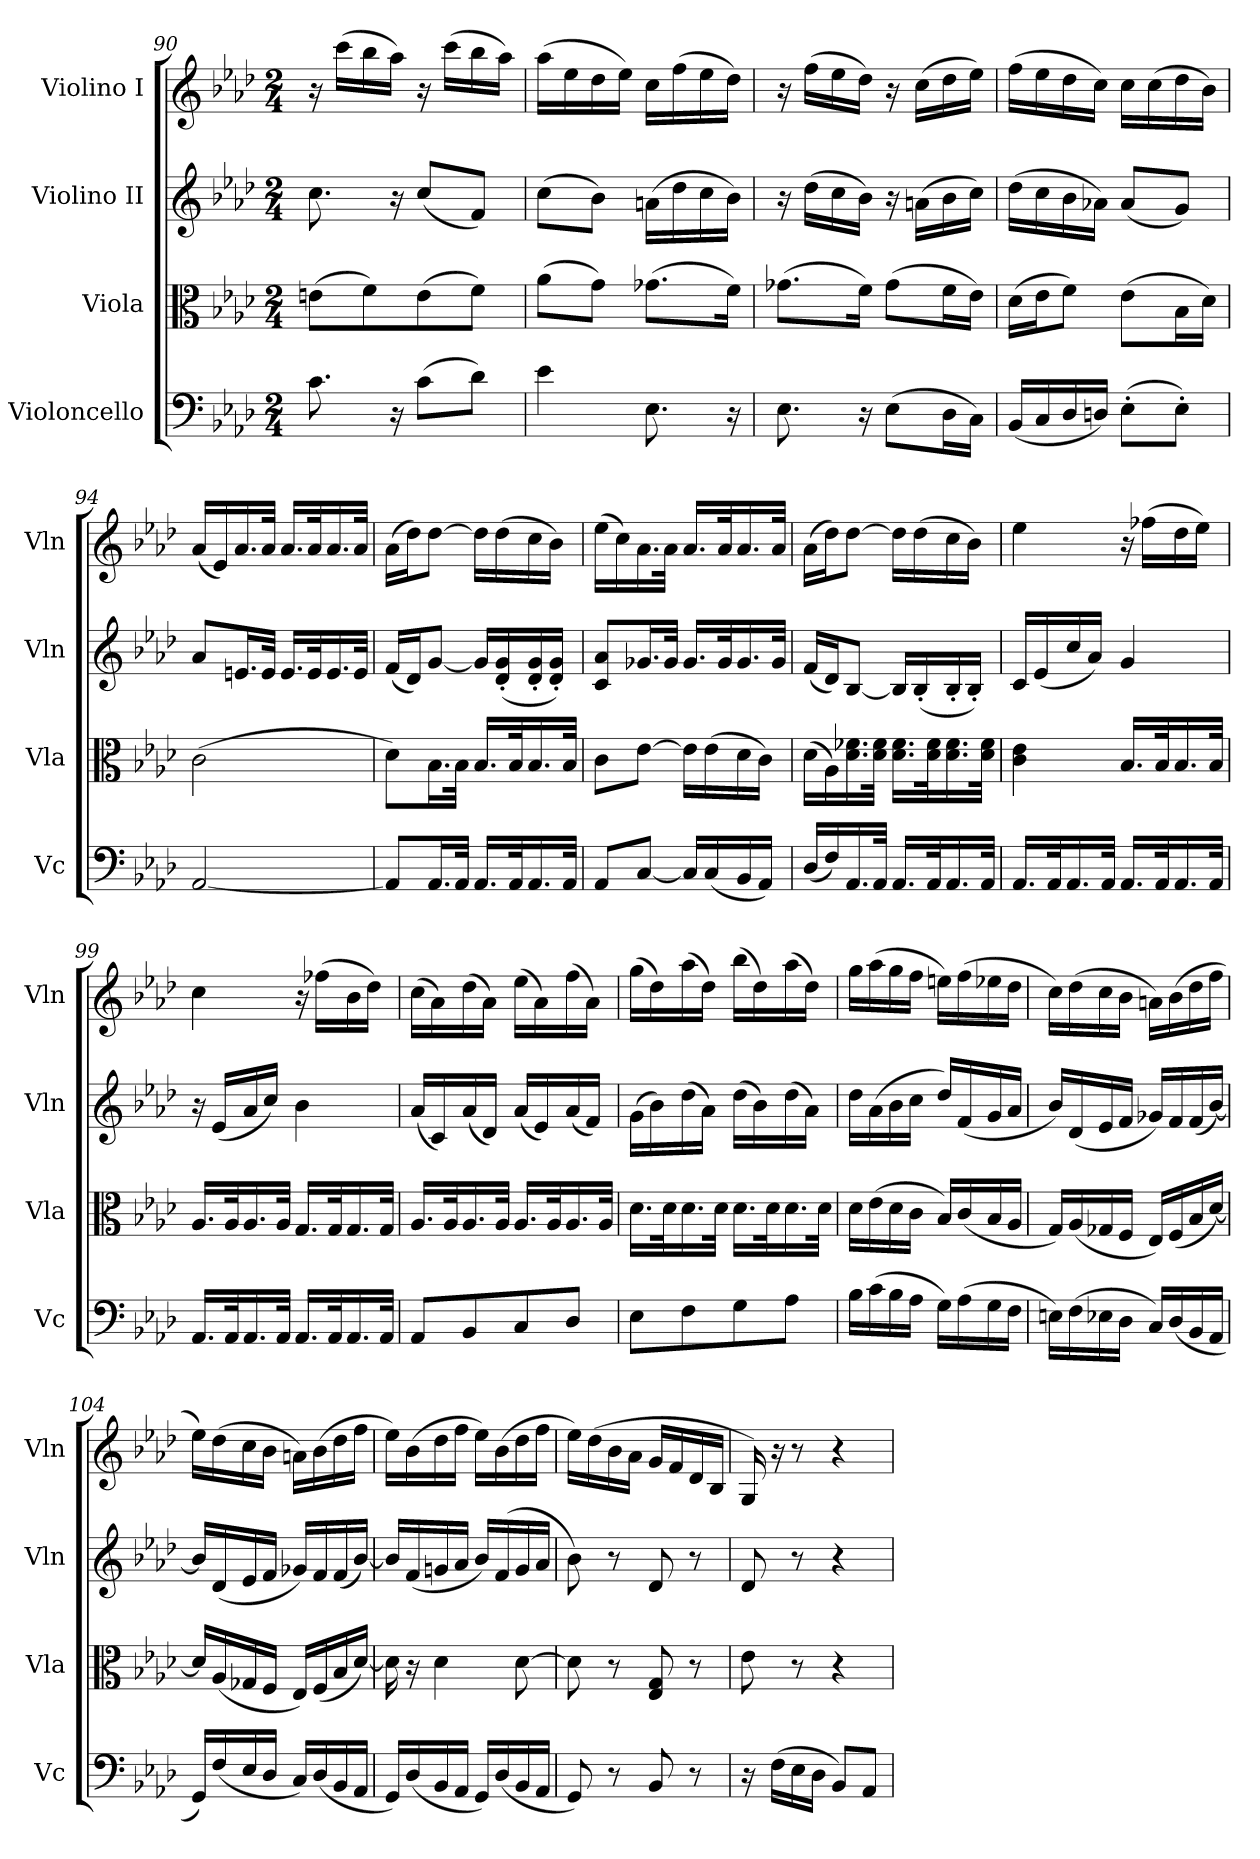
**kern	**kern	**kern	**kern
*part4	*part3	*part2	*part1
*staff4	*staff3	*staff2	*staff1
*I"Violoncello	*I"Viola	*I"Violino II	*I"Violino I
*I'Vc	*I'Vla	*I'Vln	*I'Vln
!!LO:PB:g=z
*clefF4	*clefC3	*clefG2	*clefG2
*k[b-e-a-d-]	*k[b-e-a-d-]	*k[b-e-a-d-]	*k[b-e-a-d-]
*M2/4	*M2/4	*M2/4	*M2/4
=90	=90	=90	=90
8.c\	(8en\L	8.cc\	16r
.	.	.	(16ccc\LL
.	8f\)	.	16bb-\
16r	.	16r	16aa-\JJ)
(8c\L	(8e\	(8cc/L	16r
.	.	.	(16ccc\LL
8d-\J)	8f\J)	8f/J)	16bb-\
.	.	.	16aa-\JJ)
=91	=91	=91	=91
4e-\	(8a-\L	(8cc\L	(16aa-\LL
.	.	.	16ee-\
.	8g\J)	8b-\J)	16dd-\
.	.	.	16ee-\JJ)
8.E-\	(8.g-X\L	(16an\LL	16cc\LL
.	.	16dd-\	(16ff\
.	.	16cc\	16ee-\
16r	16f\Jk)	16b-\JJ)	16dd-\JJ)
=92	=92	=92	=92
8.E-\	(8.g-X\L	16r	16r
.	.	(16dd-\LL	(16ff\LL
.	.	16cc\	16ee-\
16r	16f\Jk)	16b-\JJ)	16dd-\JJ)
(8E-\L	(8g-\L	16r	16r
.	.	(16an\LL	(16cc\LL
16D-\L	16f\L	16b-\	16dd-\
16C\JJ)	16e-\JJ)	16cc\JJ)	16ee-\JJ)
=93	=93	=93	=93
(16BB-/LL	(16d-\LL	(16dd-\LL	(16ff\LL
16C/	16e-\J	16cc\	16ee-\
16D-/	8f\J)	16b-\	16dd-\
16Dn/JJ)	.	16a-X\JJ)	16cc\JJ)
(8E-'\L	(8e-\L	(8a-/L	16cc\LL
.	.	.	(16cc\
8E-'\J)	16B-\L	8g/J)	16dd-\
.	16d-\JJ)	.	16b-\JJ)
=94	=94	=94	=94
[2AA-/	(2c\	8a-/L	(16a-/LL
.	.	.	16e-/)
.	.	16.en/L	16.a-/
.	.	32e/JJk	32a-/JJk
.	.	16.e/LL	16.a-/LL
.	.	32e/K	32a-/K
.	.	16.e/	16.a-/
.	.	32e/JJk	32a-/JJk
=95	=95	=95	=95
8AA-/L]	8d-\L)	(16f/LL	(16a-\LL
.	.	16d-/J)	16dd-\J)
16.AA-/L	16.B-\L	[8g/J	[8dd-\J
32AA-/JJk	32B-\JJk	.	.
16.AA-/LL	16.B-/LL	16g/LL]	16dd-\LL]
.	.	(16d-/' 16g/'	(16dd-\
32AA-/K	32B-/K	.	.
16.AA-/	16.B-/	16d-/' 16g/'	16cc\
.	.	16d-/' 16g/'JJ)	16b-\JJ)
32AA-/JJk	32B-/JJk	.	.
=96	=96	=96	=96
8AA-/L	8c\L	8c/ 8a-/L	(16ee-\LL
.	.	.	16cc\)
[8C/J	[8e-\J	16.g-X/L	16.a-\
.	.	32g-/JJk	32a-\JJk
16C/LL]	16e-\LL]	16.g-/LL	16.a-/LL
(16C/	(16e-\	.	.
.	.	32g-/K	32a-/K
16BB-/	16d-\	16.g-/	16.a-/
16AA-/JJ)	16c\JJ)	.	.
.	.	32g-/JJk	32a-/JJk
!!LO:LB:g=z
=97	=97	=97	=97
(16D-/LL	(16d-\LL	(16f/LL	(16a-\LL
16F/)	16A-\)	16d-/J)	16dd-\J)
16.AA-/	16.d-\ 16.f-X\	[8B-/J	[8dd-\J
32AA-/JJk	32d-\ 32f-\JJk	.	.
16.AA-/LL	16.d-\ 16.f-\LL	16B-/LL]	16dd-\LL]
.	.	(16B-'/	(16dd-\
32AA-/K	32d-\ 32f-\K	.	.
16.AA-/	16.d-\ 16.f-\	16B-'/	16cc\
.	.	16B-'/JJ)	16b-\JJ)
32AA-/JJk	32d-\ 32f-\JJk	.	.
=98	=98	=98	=98
16.AA-/LL	4c\ 4e-\	16c/LL	4ee-\
.	.	(16e-/	.
32AA-/K	.	.	.
16.AA-/	.	16cc/	.
.	.	16a-/JJ)	.
32AA-/JJk	.	.	.
16.AA-/LL	16.B-/LL	4g/	16r
.	.	.	(16ff-X\LL
32AA-/K	32B-/K	.	.
16.AA-/	16.B-/	.	16dd-\
.	.	.	16ee-\JJ)
32AA-/JJk	32B-/JJk	.	.
=99	=99	=99	=99
16.AA-/LL	16.A-/LL	16r	4cc\
.	.	(16e-/LL	.
32AA-/K	32A-/K	.	.
16.AA-/	16.A-/	16a-/	.
.	.	16cc/JJ)	.
32AA-/JJk	32A-/JJk	.	.
16.AA-/LL	16.G/LL	4b-\	16r
.	.	.	(16ff-X\LL
32AA-/K	32G/K	.	.
16.AA-/	16.G/	.	16b-\
.	.	.	16dd-\JJ)
32AA-/JJk	32G/JJk	.	.
=100	=100	=100	=100
8AA-/L	16.A-/LL	(16a-/LL	(16cc\LL
.	.	16c/)	16a-\)
.	32A-/K	.	.
8BB-/	16.A-/	(16a-/	(16dd-\
.	.	16d-/JJ)	16a-\JJ)
.	32A-/JJk	.	.
8C/	16.A-/LL	(16a-/LL	(16ee-\LL
.	.	16e-/)	16a-\)
.	32A-/K	.	.
8D-/J	16.A-/	(16a-/	(16ff\
.	.	16f/JJ)	16a-\JJ)
.	32A-/JJk	.	.
=101	=101	=101	=101
8E-\L	16.d-\LL	(16g\LL	(16gg\LL
.	.	16b-\)	16dd-\)
.	32d-\K	.	.
8F\	16.d-\	(16dd-\	(16aa-\
.	.	16a-\JJ)	16dd-\JJ)
.	32d-\JJk	.	.
8G\	16.d-\LL	(16dd-\LL	(16bb-\LL
.	.	16b-\)	16dd-\)
.	32d-\K	.	.
8A-\J	16.d-\	(16dd-\	(16aa-\
.	.	16a-\JJ)	16dd-\JJ)
.	32d-\JJk	.	.
=102	=102	=102	=102
16B-\LL	16d-\LL	16dd-\LL	16gg\LL
(16c\	(16e-\	(16a-\	(16aa-\
16B-\	16d-\	16b-\	16gg\
16A-\JJ	16c\JJ	16cc\JJ	16ff\JJ
16G\LL)	16B-/LL)	16dd-/LL)	16een\LL)
(16A-\	(16c/	(16f/	(16ff\
16G\	16B-/	16g/	16ee-X\
16F\JJ	16A-/JJ	16a-/JJ	16dd-\JJ
!!LO:LB:g=z
=103	=103	=103	=103
16En\LL)	16G/LL)	16b-/LL)	16cc\LL)
(16F\	(16A-/	(16d-/	(16dd-\
16E-X\	16G-X/	16e-/	16cc\
16D-\JJ	16F/JJ	16f/JJ	16b-\JJ
16C/LL)	16E-/LL)	16g-X/LL)	16an\LL)
(16D-/	(16F/	16f/	(16b-\
16BB-/	16B-/	(16f/	16dd-\
16AA-/JJ	[16d-/JJ)	[16b-/JJ)	16ff\JJ
=104	=104	=104	=104
16GG/LL)	16d-/LL]	16b-/LL]	16ee-\LL)
(16F/	(16A-/	(16d-/	(16dd-\
16E-/	16G-X/	16e-/	16cc\
16D-/JJ	16F/JJ	16f/JJ	16b-\JJ
16C/LL)	16E-/LL)	16g-X/LL)	16an\LL)
(16D-/	(16F/	16f/	(16b-\
16BB-/	16B-/	(16f/	16dd-\
16AA-/JJ	[16d-/JJ)	[16b-/JJ)	16ff\JJ
=105	=105	=105	=105
16GG/LL)	16d-\]	16b-/LL]	16ee-\LL)
(16D-/	16r	(16f/	(16b-\
16BB-/	4d-\	16gn/	16dd-\
16AA-/JJ	.	16a-/JJ	16ff\JJ
16GG/LL)	.	16b-/LL)	16ee-\LL)
(16D-/	.	(16f/	(16b-\
16BB-/	[8d-\	16g/	16dd-\
16AA-/JJ	.	16a-/JJ	16ff\JJ
=106	=106	=106	=106
8GG/)	8d-\]	8b-\)	16ee-\LL)
.	.	.	(16dd-\
8r	8r	8r	16b-\
.	.	.	16a-\JJ
8BB-/	8E-/ 8G/	8d-/	16g/LL
.	.	.	16f/
8r	8r	8r	16d-/
.	.	.	16B-/JJ
=107	=107	=107	=107
16r	8e-\	8d-/	16G/)
(16F\LL	.	.	16r
16E-\	8r	8r	8r
16D-\JJ	.	.	.
8BB-/L)	4r	4r	4r
8AA-/J	.	.	.
=	=	=	=
*-	*-	*-	*-
